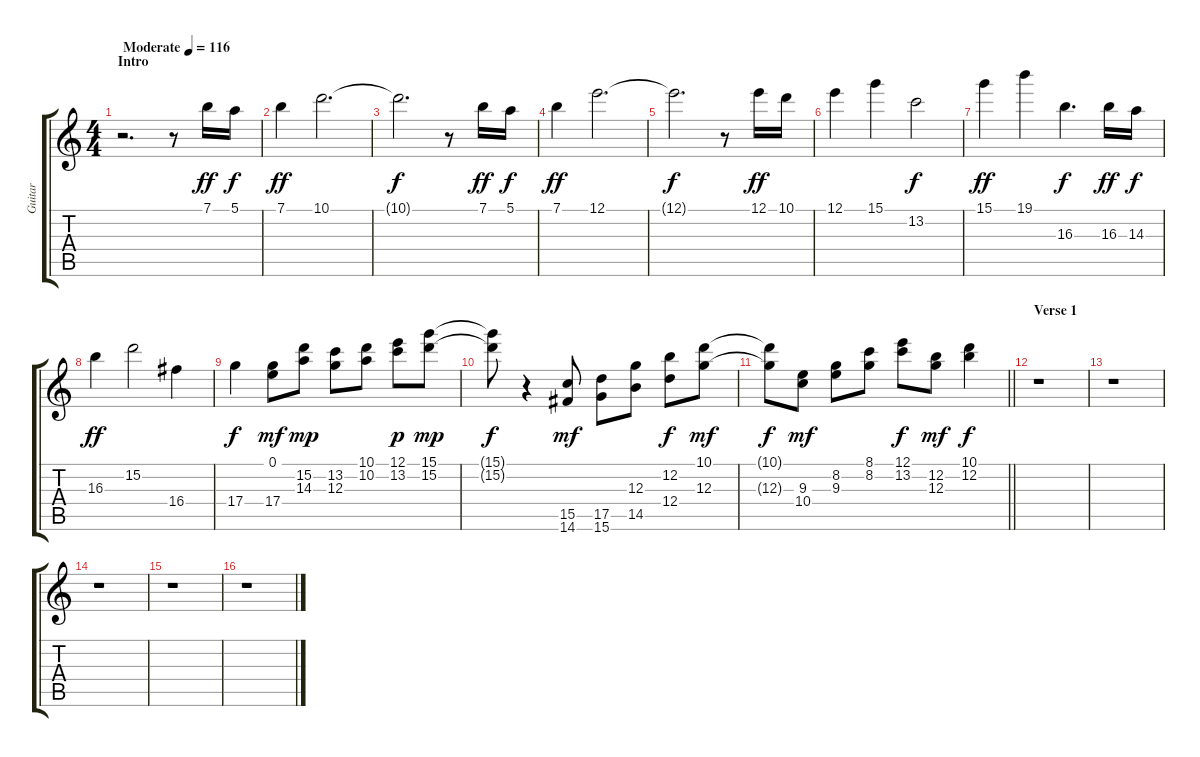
\track ("Guitar" "Guitar") {instrument overdrivenguitar}
\staff {score tabs}
\tuning (E4 B3 G3 D3 A2 E2) {hide}
\ts (4 4)
\section ("" "Intro")
\tempo (116 "Moderate")
\clef g2
\ks c
r.2{d dy ff instrument overdrivenguitar} r.8 7.1.16 5.1.16{dy f} |
7.1.4{dy ff} 10.1.2{d} |
10.1{t}.2{d dy f} r.8 7.1.16{dy ff} 5.1.16{dy f} |
7.1.4{dy ff} 12.1.2{d} |
12.1{t}.2{d dy f} r.8 12.1.16{dy ff} 10.1.16 |
12.1.4 15.1.4 13.2.2{dy f} |
15.1.4{dy ff} 19.1.4 16.3.4{d dy f} 16.3.16{dy ff} 14.3.16{dy f} |
16.3.4{dy ff} 15.2.2 16.4.4 |
17.4.4{dy f} (0.1 17.4).8{dy mf} (15.2 14.3).8{dy mp} (13.2 12.3).8 (10.1 10.2).8 (12.1 13.2).8{dy p} (15.1 15.2).8{dy mp} |
(15.1{t} 15.2{t}).8{dy f} r.4 (15.5 14.6).8{dy mf} (17.5 15.6).8 (12.3 14.5).8 (12.2 12.4).8{dy f} (10.1 12.3).8{dy mf} |
\barLineRight lightlight
(10.1{t} 12.3{t}).8{dy f} (9.3 10.4).8{dy mf} (8.2 9.3).8 (8.1 8.2).8 (12.1 13.2).8{dy f} (12.2 12.3).8{dy mf} (10.1 12.2).4{dy f} |
\section ("" "Verse 1")
r.1 |
r.1 |
r.1 |
r.1 |
r.1
